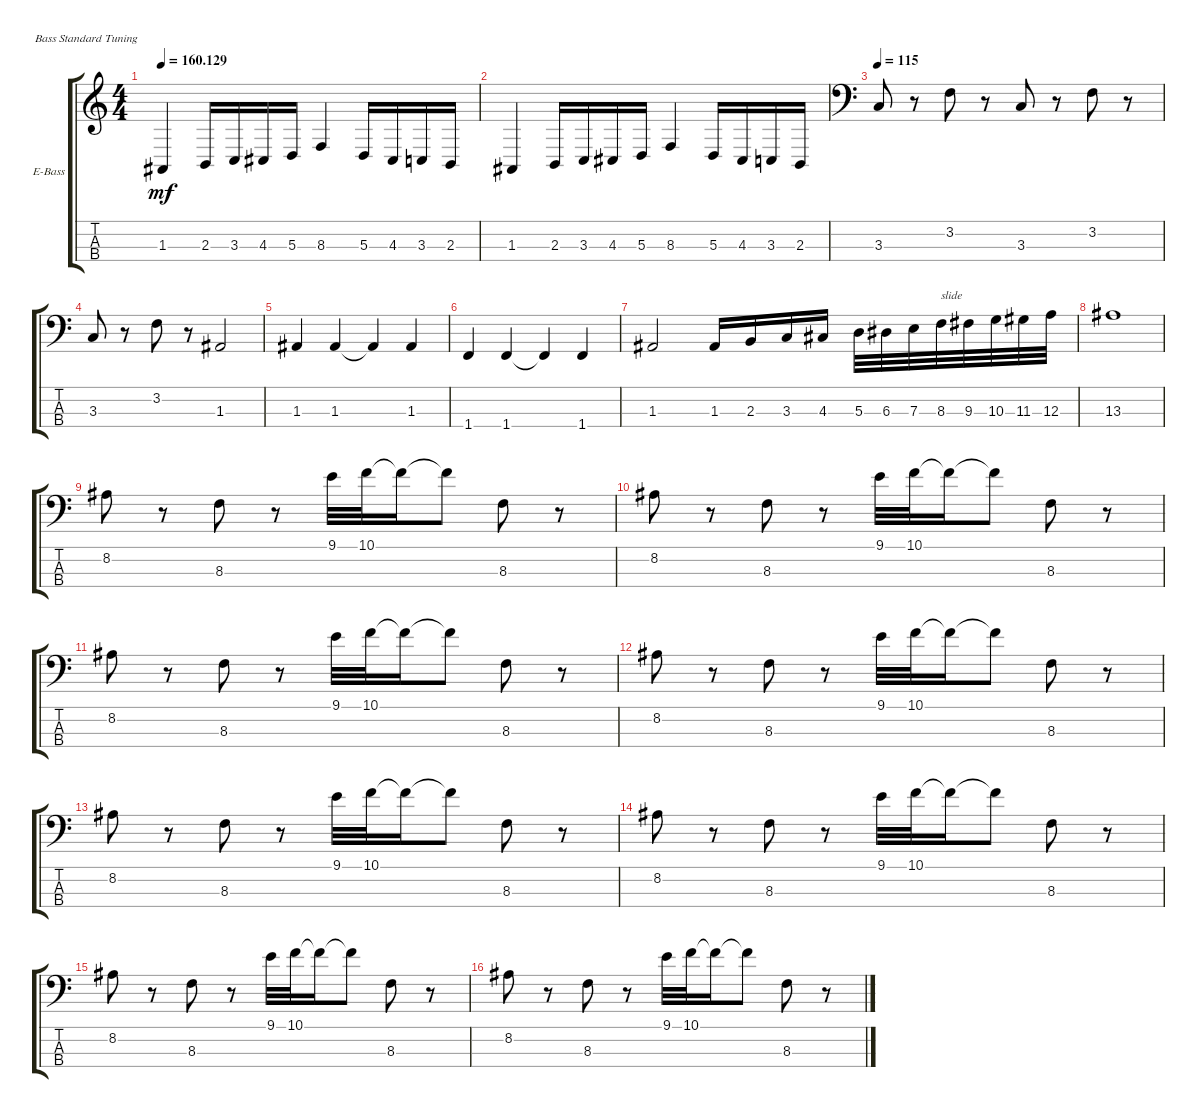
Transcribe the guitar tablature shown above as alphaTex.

\defaultSystemsLayout 4
\bracketExtendMode groupsimilarinstruments
\firstSystemTrackNameOrientation horizontal
\otherSystemsTrackNameOrientation horizontal
\track ("Electric Bass" "E-Bass") {instrument electricbassfinger}
\staff {score tabs}
\tuning (G2 D2 A1 E1)
\ts (4 4)
\tempo
160.129
\accidentals auto
\clef g2
\ottava regular
\simile none
\ks c
1.3.4{dy mf} 2.3.16 3.3.16 4.3.16 5.3.16 8.3.4 5.3.16 4.3.16 3.3.16 2.3.16 |
1.3.4 2.3.16 3.3.16 4.3.16 5.3.16 8.3.4 5.3.16 4.3.16 3.3.16 2.3.16 |
\tempo 115
\clef f4
3.3.8 r.8 3.2.8 r.8 3.3.8 r.8 3.2.8 r.8 |
3.3.8 r.8 3.2.8 r.8 1.3.2 |
1.3.4 1.3.4 1.3{t}.4 1.3.4 |
1.4.4 1.4.4 1.4{t}.4 1.4.4 |
1.3.2 1.3.16 2.3.16 3.3.16 4.3.16 5.3.32 6.3.32 7.3.32 8.3.32{txt "slide"} 9.3.32 10.3.32 11.3.32 12.3.32 |
13.3.1 |
8.2.8 r.8 8.3.8 r.8 9.1.32 10.1.32 10.1{t}.16 10.1{t}.8 8.3.8 r.8 |
8.2.8 r.8 8.3.8 r.8 9.1.32 10.1.32 10.1{t}.16 10.1{t}.8 8.3.8 r.8 |
8.2.8 r.8 8.3.8 r.8 9.1.32 10.1.32 10.1{t}.16 10.1{t}.8 8.3.8 r.8 |
8.2.8 r.8 8.3.8 r.8 9.1.32 10.1.32 10.1{t}.16 10.1{t}.8 8.3.8 r.8 |
8.2.8 r.8 8.3.8 r.8 9.1.32 10.1.32 10.1{t}.16 10.1{t}.8 8.3.8 r.8 |
8.2.8 r.8 8.3.8 r.8 9.1.32 10.1.32 10.1{t}.16 10.1{t}.8 8.3.8 r.8 |
8.2.8 r.8 8.3.8 r.8 9.1.32 10.1.32 10.1{t}.16 10.1{t}.8 8.3.8 r.8 |
8.2.8 r.8 8.3.8 r.8 9.1.32 10.1.32 10.1{t}.16 10.1{t}.8 8.3.8 r.8
